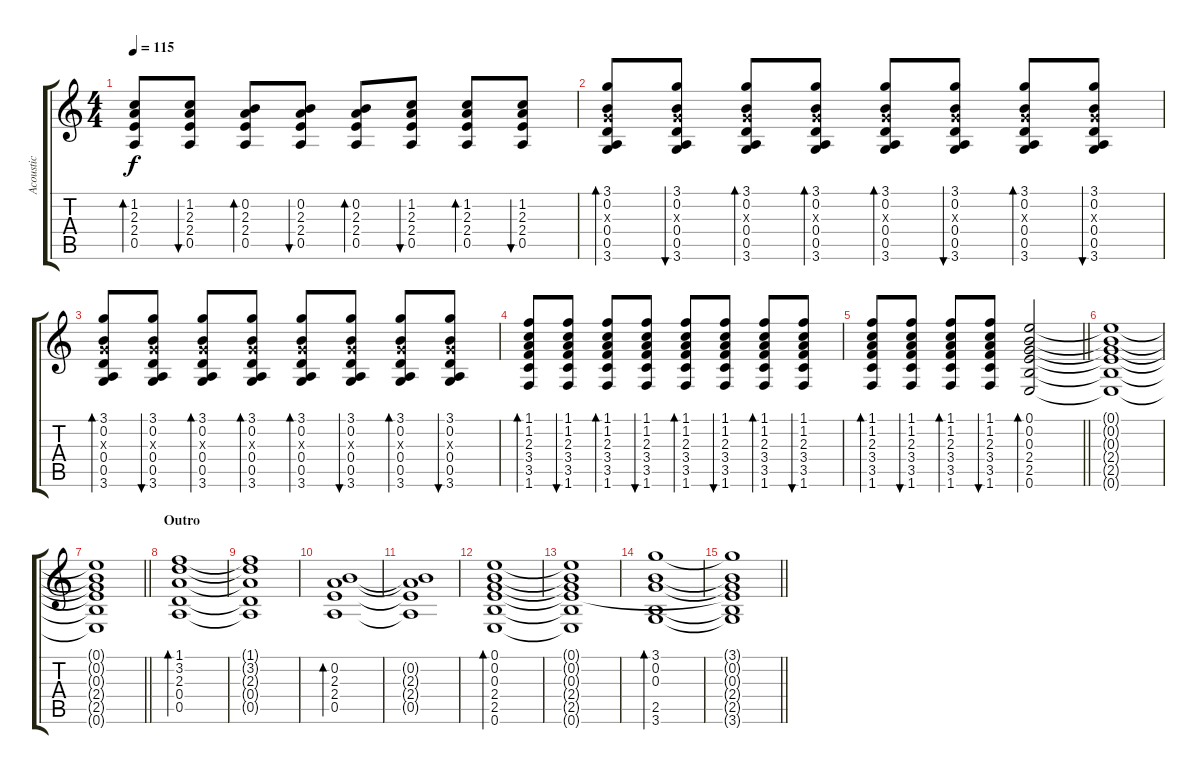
\track ("Acoustic" "Acoustic") {instrument acousticguitarsteel}
\staff {score tabs}
\tuning (E4 B3 G3 D3 A2 E2) {hide}
\ts (4 4)
\tempo 115
\clef g2
\ks c
(1.2 2.3 2.4 0.5).8{bd 60 dy f} (1.2 2.3 2.4 0.5).8{bu 60} (0.2 2.3 2.4 0.5).8{bd 60} (0.2 2.3 2.4 0.5).8{bu 60} (0.2 2.3 2.4 0.5).8{bd 60} (1.2 2.3 2.4 0.5).8{bu 60} (1.2 2.3 2.4 0.5).8{bd 60} (1.2 2.3 2.4 0.5).8{bu 60} |
(3.1 0.2 0.3{x} 0.4 0.5 3.6).8{bd 60} (3.1 0.2 0.3{x} 0.4 0.5 3.6).8{bu 60} (3.1 0.2 0.3{x} 0.4 0.5 3.6).8{bd 60} (3.1 0.2 0.3{x} 0.4 0.5 3.6).8{bd 60} (3.1 0.2 0.3{x} 0.4 0.5 3.6).8{bd 60} (3.1 0.2 0.3{x} 0.4 0.5 3.6).8{bu 60} (3.1 0.2 0.3{x} 0.4 0.5 3.6).8{bd 60} (3.1 0.2 0.3{x} 0.4 0.5 3.6).8{bu 60} |
(3.1 0.2 0.3{x} 0.4 0.5 3.6).8{bd 60} (3.1 0.2 0.3{x} 0.4 0.5 3.6).8{bu 60} (3.1 0.2 0.3{x} 0.4 0.5 3.6).8{bd 60} (3.1 0.2 0.3{x} 0.4 0.5 3.6).8{bd 60} (3.1 0.2 0.3{x} 0.4 0.5 3.6).8{bd 60} (3.1 0.2 0.3{x} 0.4 0.5 3.6).8{bu 60} (3.1 0.2 0.3{x} 0.4 0.5 3.6).8{bd 60} (3.1 0.2 0.3{x} 0.4 0.5 3.6).8{bu 60} |
(1.1 1.2 2.3 3.4 3.5 1.6).8{bd 60} (1.1 1.2 2.3 3.4 3.5 1.6).8{bu 60} (1.1 1.2 2.3 3.4 3.5 1.6).8{bd 60} (1.1 1.2 2.3 3.4 3.5 1.6).8{bu 60} (1.1 1.2 2.3 3.4 3.5 1.6).8{bd 60} (1.1 1.2 2.3 3.4 3.5 1.6).8{bu 60} (1.1 1.2 2.3 3.4 3.5 1.6).8{bd 60} (1.1 1.2 2.3 3.4 3.5 1.6).8{bu 60} |
\barLineRight lightlight
(1.1 1.2 2.3 3.4 3.5 1.6).8{bd 60} (1.1 1.2 2.3 3.4 3.5 1.6).8{bu 60} (1.1 1.2 2.3 3.4 3.5 1.6).8{bd 60} (1.1 1.2 2.3 3.4 3.5 1.6).8{bu 60} (0.1 0.2 0.3 2.4 2.5 0.6).2{bd 60} |
(0.1{t} 0.2{t} 0.3{t} 2.4{t} 2.5{t} 0.6{t}).1 |
\barLineRight lightlight
(0.1{t} 0.2{t} 0.3{t} 2.4{t} 2.5{t} 0.6{t}).1 |
\section ("" "Outro")
(1.1 3.2 2.3 0.4 0.5).1{bd 240} |
(1.1{t} 3.2{t} 2.3{t} 0.4{t} 0.5{t}).1 |
(0.2 2.3 2.4 0.5).1{bd 240} |
(0.2{t} 2.3{t} 2.4{t} 0.5{t}).1 |
(0.1 0.2 0.3 2.4 2.5 0.6).1{bd 60} |
(0.1{t} 0.2{t} 0.3{t} 2.4{t} 2.5{t} 0.6{t}).1 |
(3.1 0.2 0.3 2.5 3.6).1{bd 240} |
\barLineRight lightlight
(3.1{t} 0.2{t} 0.3{t} 2.4{t} 2.5{t} 3.6{t}).1
